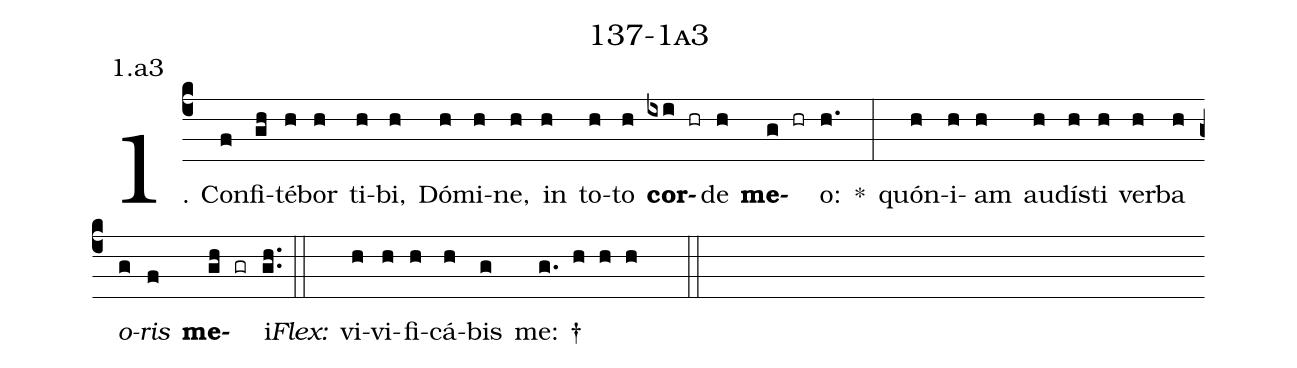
name: 137-1a3;
annotation: 1.a3;
%%
(c4)1. Con(f)fi(gh)té(h)bor(h) ti(h)bi,(h) Dó(h)mi(h)ne,(h) in(h) to(h)to(h) <b>cor</b>(ixi hr)de(h) <b>me</b>(g hr)o:(h.) *(:) quón(h)i(h)am(h) au(h)dís(h)ti(h) ver(h)ba(h) <i>o</i>(g)<i>ris</i>(f) <b>me</b>(gh gr)i.(gh..) (::)
<i>Flex:</i>()  vi(h)vi(h)fi(h)cá(h)bis(g) me: †(g. h h h  ::)
